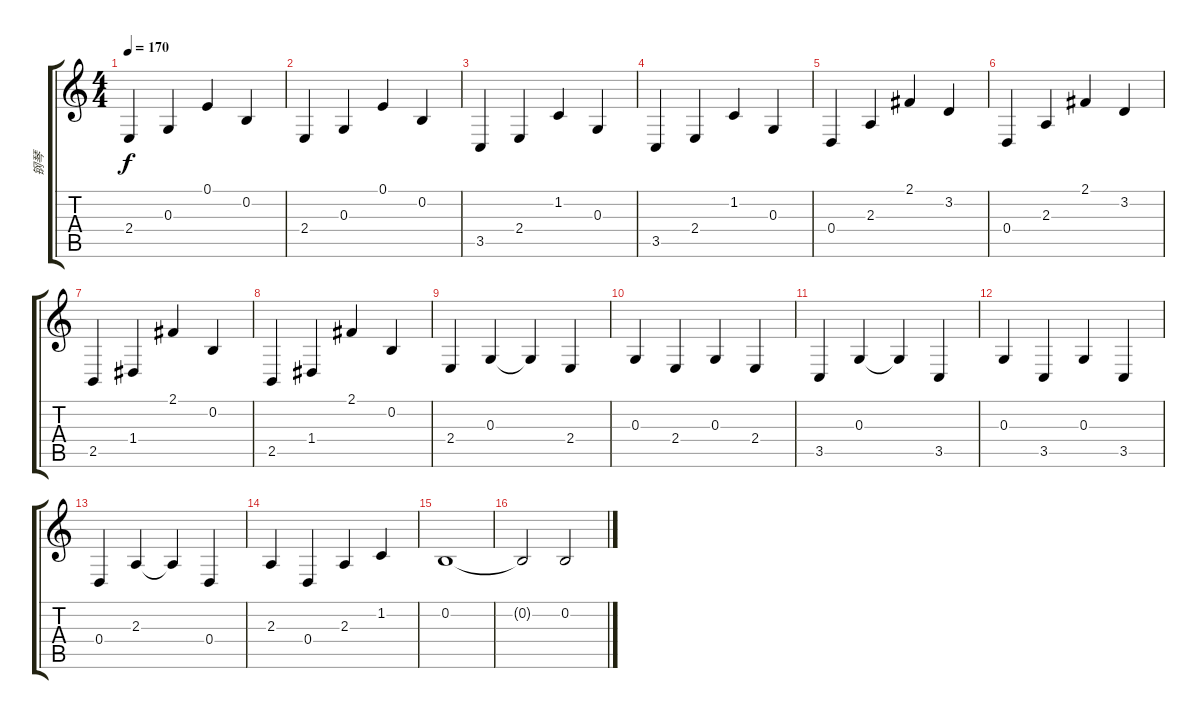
\track ("钢琴" "钢琴") {instrument electricgrandpiano}
\staff {score tabs}
\tuning (E4 B3 G3 D3 A2 E2) {hide}
\ts (4 4)
\tempo 170
\clef g2
\ks c
2.4.4{dy f} 0.3.4 0.1.4 0.2.4 |
2.4.4 0.3.4 0.1.4 0.2.4 |
3.5.4 2.4.4 1.2.4 0.3.4 |
3.5.4 2.4.4 1.2.4 0.3.4 |
0.4.4 2.3.4 2.1.4 3.2.4 |
0.4.4 2.3.4 2.1.4 3.2.4 |
2.5.4 1.4.4 2.1.4 0.2.4 |
2.5.4 1.4.4 2.1.4 0.2.4 |
2.4.4 0.3.4 0.3{t}.4 2.4.4 |
0.3.4 2.4.4 0.3.4 2.4.4 |
3.5.4 0.3.4 0.3{t}.4 3.5.4 |
0.3.4 3.5.4 0.3.4 3.5.4 |
0.4.4 2.3.4 2.3{t}.4 0.4.4 |
2.3.4 0.4.4 2.3.4 1.2.4 |
0.2.1 |
0.2{t}.2 0.2.2
